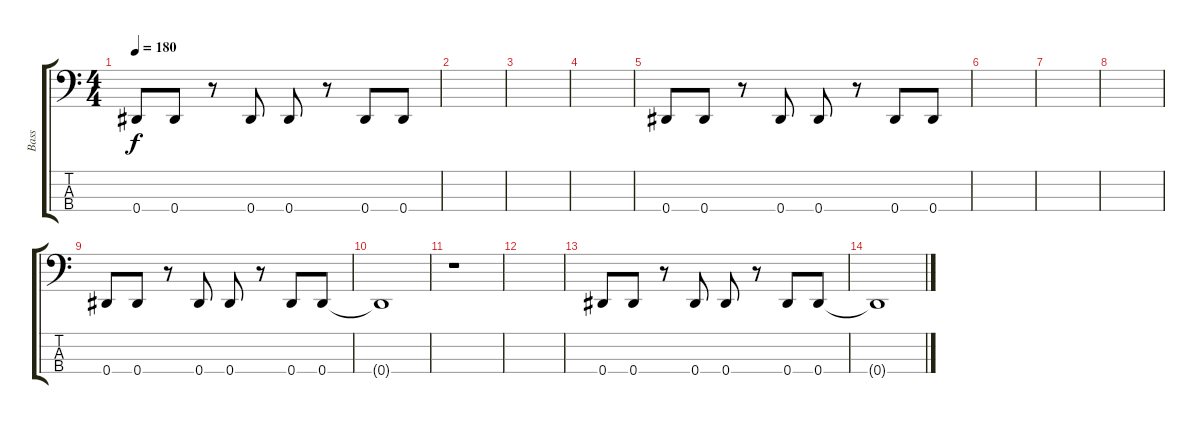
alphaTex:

\track ("Bass" "Bass") {instrument electricbassfinger}
\staff {score tabs}
\tuning (Gb2 Db2 Ab1 Eb1) {hide}
\ts (4 4)
\tempo 180
\clef f4
\ks c
0.4.8{dy f instrument electricbassfinger} 0.4.8 r.8 0.4.8 0.4.8 r.8 0.4.8 0.4.8 |
|
|
|
0.4.8 0.4.8 r.8 0.4.8 0.4.8 r.8 0.4.8 0.4.8 |
|
|
|
0.4.8 0.4.8 r.8 0.4.8 0.4.8 r.8 0.4.8 0.4.8 |
0.4{t}.1 |
r.1 |
|
0.4.8 0.4.8 r.8 0.4.8 0.4.8 r.8 0.4.8 0.4.8 |
0.4{t}.1
